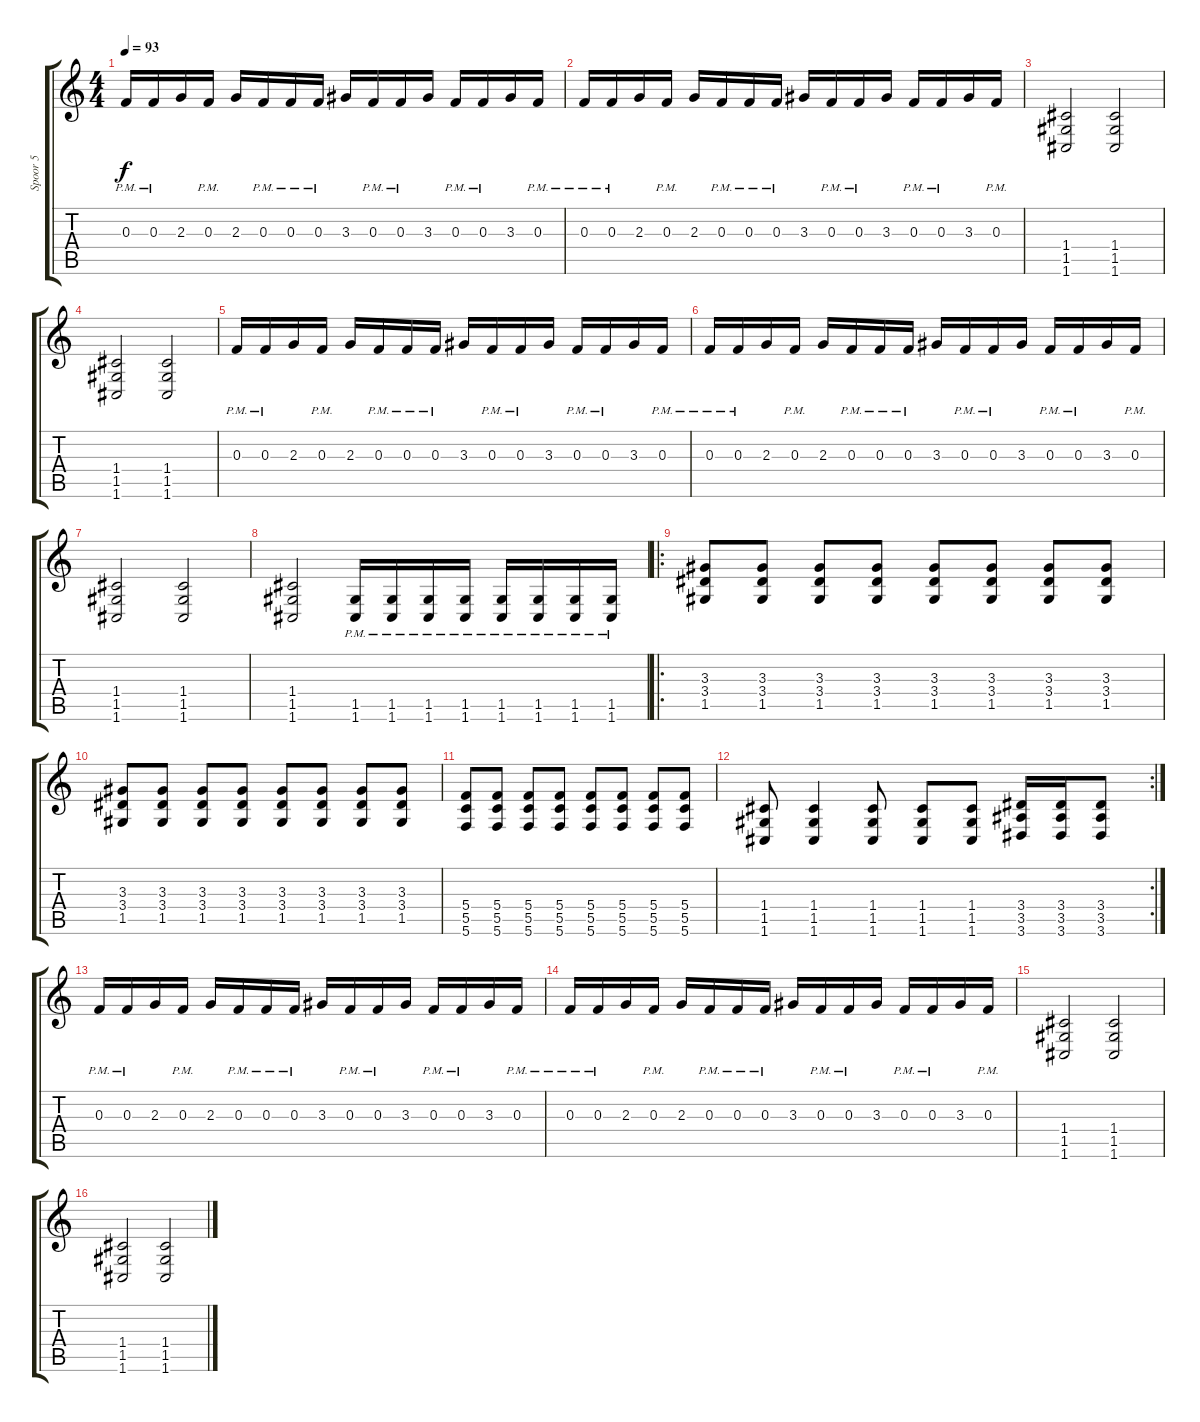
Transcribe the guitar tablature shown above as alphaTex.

\track ("Spoor 5" "Spoor 5") {instrument distortionguitar}
\staff {score tabs}
\tuning (D4 A3 F3 C3 G2 C2) {hide}
\ts (4 4)
\tempo 93
\clef g2
\ks c
0.3{pm}.16{dy f} 0.3{pm}.16 2.3.16 0.3{pm}.16 2.3.16 0.3{pm}.16 0.3{pm}.16 0.3{pm}.16 3.3.16 0.3{pm}.16 0.3{pm}.16 3.3.16 0.3{pm}.16 0.3{pm}.16 3.3.16 0.3{pm}.16 |
0.3{pm}.16 0.3{pm}.16 2.3.16 0.3{pm}.16 2.3.16 0.3{pm}.16 0.3{pm}.16 0.3{pm}.16 3.3.16 0.3{pm}.16 0.3{pm}.16 3.3.16 0.3{pm}.16 0.3{pm}.16 3.3.16 0.3{pm}.16 |
(1.4 1.5 1.6).2 (1.4 1.5 1.6).2 |
(1.4 1.5 1.6).2 (1.4 1.5 1.6).2 |
0.3{pm}.16 0.3{pm}.16 2.3.16 0.3{pm}.16 2.3.16 0.3{pm}.16 0.3{pm}.16 0.3{pm}.16 3.3.16 0.3{pm}.16 0.3{pm}.16 3.3.16 0.3{pm}.16 0.3{pm}.16 3.3.16 0.3{pm}.16 |
0.3{pm}.16 0.3{pm}.16 2.3.16 0.3{pm}.16 2.3.16 0.3{pm}.16 0.3{pm}.16 0.3{pm}.16 3.3.16 0.3{pm}.16 0.3{pm}.16 3.3.16 0.3{pm}.16 0.3{pm}.16 3.3.16 0.3{pm}.16 |
(1.4 1.5 1.6).2 (1.4 1.5 1.6).2 |
(1.4 1.5 1.6).2 (1.5{pm} 1.6{pm}).16 (1.5{pm} 1.6{pm}).16 (1.5{pm} 1.6{pm}).16 (1.5{pm} 1.6{pm}).16 (1.5{pm} 1.6{pm}).16 (1.5{pm} 1.6{pm}).16 (1.5{pm} 1.6{pm}).16 (1.5{pm} 1.6{pm}).16 |
\ro
(3.3 3.4 1.5).8 (3.3 3.4 1.5).8 (3.3 3.4 1.5).8 (3.3 3.4 1.5).8 (3.3 3.4 1.5).8 (3.3 3.4 1.5).8 (3.3 3.4 1.5).8 (3.3 3.4 1.5).8 |
(3.3 3.4 1.5).8 (3.3 3.4 1.5).8 (3.3 3.4 1.5).8 (3.3 3.4 1.5).8 (3.3 3.4 1.5).8 (3.3 3.4 1.5).8 (3.3 3.4 1.5).8 (3.3 3.4 1.5).8 |
(5.4 5.5 5.6).8 (5.4 5.5 5.6).8 (5.4 5.5 5.6).8 (5.4 5.5 5.6).8 (5.4 5.5 5.6).8 (5.4 5.5 5.6).8 (5.4 5.5 5.6).8 (5.4 5.5 5.6).8 |
\rc 2
(1.4 1.5 1.6).8 (1.4 1.5 1.6).4 (1.4 1.5 1.6).8 (1.4 1.5 1.6).8 (1.4 1.5 1.6).8 (3.4 3.5 3.6).16 (3.4 3.5 3.6).16 (3.4 3.5 3.6).8 |
0.3{pm}.16 0.3{pm}.16 2.3.16 0.3{pm}.16 2.3.16 0.3{pm}.16 0.3{pm}.16 0.3{pm}.16 3.3.16 0.3{pm}.16 0.3{pm}.16 3.3.16 0.3{pm}.16 0.3{pm}.16 3.3.16 0.3{pm}.16 |
0.3{pm}.16 0.3{pm}.16 2.3.16 0.3{pm}.16 2.3.16 0.3{pm}.16 0.3{pm}.16 0.3{pm}.16 3.3.16 0.3{pm}.16 0.3{pm}.16 3.3.16 0.3{pm}.16 0.3{pm}.16 3.3.16 0.3{pm}.16 |
(1.4 1.5 1.6).2 (1.4 1.5 1.6).2 |
(1.4 1.5 1.6).2 (1.4 1.5 1.6).2
